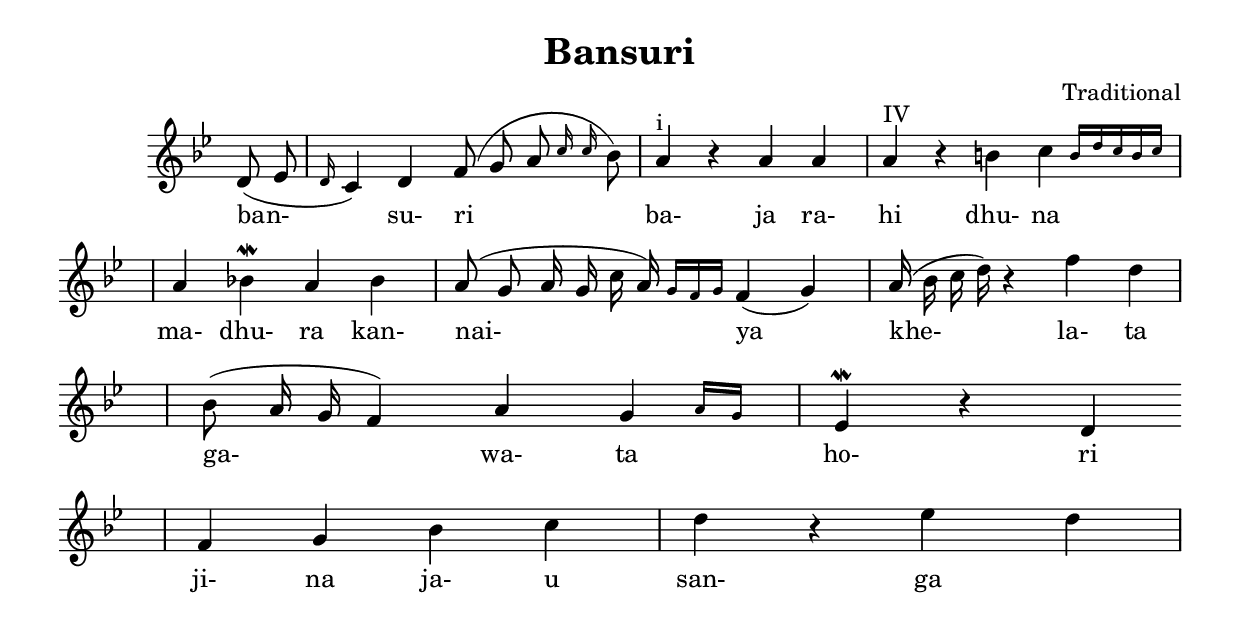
#(ly:set-option 'midi-extension "mid")
\version "2.12.3"
\include "english.ly"
\header{
title = "Bansuri"
composer = "Traditional"
}
%{

%}
melody = {
\once \override Staff.TimeSignature #'stencil = ##f
\clef treble
\key c \phrygian
\autoBeamOn
\cadenzaOn


 \bar "|:"  c'8( df'8 \bar "|"  \grace {c'16}bf4) c'4 ef'8( f'8 \afterGrace g'8{bf'16} \grace {bf'16}af'8) \bar "|"  g'4^"i" r4 g'4 g'4 \bar "|"  g'4^"IV" r4 a'4 \afterGrace bf'4{a'16[ c''16 bf'16 a'16 bf'16]} \bar "|"  \break
\grace s64 \bar "|"  g'4 af'4\mordent g'4 af'4 \bar "|"  g'8( f'8 g'16 f'16 bf'16 g'16) \grace {f'16[ ef'16 f'16]}ef'4( f'4) \bar "|"  g'16( af'16 bf'16 c''16) r4 ef''4 c''4 \bar "|"  \break
\grace s64 \bar "|"  af'8( g'16 f'16 ef'4) g'4 \afterGrace f'4{g'16[ f'16]} \bar "|"  df'4\mordent r4 c'4 \bar ":|"  \break
\grace s64 \bar "|"  ef'4 f'4 af'4 bf'4 \bar "|"  c''4 r4 df''4 c''4 \bar "|"  \break

}


text = \lyricmode {
ban-   su- ri    ba- ja ra- hi dhu- na ma- dhu- ra kan- nai-      ya  khe-    la- ta ga-    wa- ta ho- ri ji- na ja- u san- ga  
}

\score{
\transpose c' d'
<<
\new Voice = "one" {
\melody
}
\new Lyrics \lyricsto "one" \text
>>
\layout {
\context {
\Score
\remove "Bar_number_engraver"
}
}
\midi {
\context {
\Score
tempoWholesPerMinute = #(ly:make-moment 200 4)
}
}
}